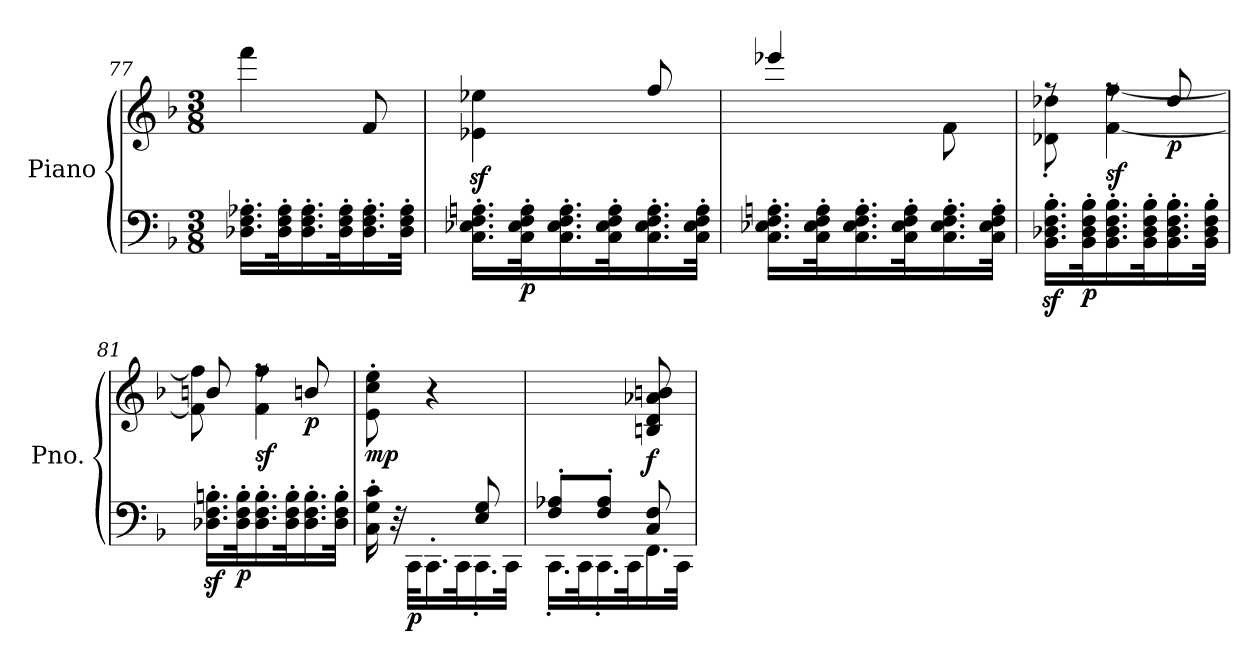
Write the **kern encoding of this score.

**kern	**kern	**dynam
*part1	*part1	*part1
*staff2	*staff1	*staff1/2
*I"Piano	*	*
*I'Pno.	*	*
*clefF4	*clefG2	*
*k[b-]	*k[b-]	*
*M3/8	*M3/8	*
=77	=77	=77
16.D-X\' 16.F\' 16.A-X\'LL	4fff\	.
32D-\' 32F\' 32A-\'K	.	.
16.D-\' 16.F\' 16.A-\'	.	.
32D-\' 32F\' 32A-\'K	.	.
16.D-\' 16.F\' 16.A-\'	8f/	.
32D-\' 32F\' 32A-\'JJk	.	.
=78	=78	=78
16.C\' 16.E-X\' 16.F\' 16.An\'LL	4e-X\z< 4ee-X\z<	.
!	!	!LO:DY:b=2
32C\' 32E-\' 32F\' 32A\'K	.	p
16.C\' 16.E-\' 16.F\' 16.A\'	.	.
32C\' 32E-\' 32F\' 32A\'K	.	.
16.C\' 16.E-\' 16.F\' 16.A\'	8ff/	.
32C\' 32E-\' 32F\' 32A\'JJk	.	.
!!LO:LB:g=z
=79	=79	=79
16.C\' 16.E-X\' 16.F\' 16.An\'LL	4eee-X/	.
32C\' 32E-\' 32F\' 32A\'K	.	.
16.C\' 16.E-\' 16.F\' 16.A\'	.	.
32C\' 32E-\' 32F\' 32A\'K	.	.
16.C\' 16.E-\' 16.F\' 16.A\'	8f\	.
32C\' 32E-\' 32F\' 32A\'JJk	.	.
=80	=80	=80
*	*^	*
16.BB-\z<' 16.D-X\z<' 16.F\z<' 16.B-\z<'LL	8rff	8d-X\' 8dd-X\'	.
!	!	!	!LO:DY:b=2
32BB-\' 32D-\' 32F\' 32B-\'K	.	.	p
!	!	!	!LO:DY:b
16.BB-\' 16.D-\' 16.F\' 16.B-\'	8rff	[4f\ [4ff\	sf
32BB-\' 32D-\' 32F\' 32B-\'K	.	.	.
!	!	!	!LO:DY:b
16.BB-\' 16.D-\' 16.F\' 16.B-\'	8dd-/	.	p
32BB-\' 32D-\' 32F\' 32B-\'JJk	.	.	.
=81	=81	=81	=81
16.D-X\z<' 16.F\z<' 16.Bn\z<'LL	8bn/	8f\] 8ff\]	.
!	!	!	!LO:DY:b=2
32D-\' 32F\' 32B\'K	.	.	p
!	!	!	!LO:DY:b
16.D-\' 16.F\' 16.B\'	8rff	4f\ 4ff\	sf
32D-\' 32F\' 32B\'K	.	.	.
!	!	!	!LO:DY:b
16.D-\' 16.F\' 16.B\'	8bn/	.	p
32D-\' 32F\' 32B\'JJk	.	.	.
*	*v	*v	*
=82	=82	=82
*^	*	*
!	!	!	!LO:DY:b
16C\' 16G\' 16c\'	16ryy	8e\' 8cc\' 8ee\'	mp
32r	32ryy	.	.
!	!	!	!LO:DY:b=2
32ryy	32CC\KLL	.	p
8ryy	16.CC'\	4r	.
.	32CC\K	.	.
8E/ 8G/	16.CC'\	.	.
.	32CC\JJk	.	.
!!LO:PB:g=z
=83	=83	=83	=83
8F/' 8A-X/'L	16.CC'\LL	4ryy	.
.	32CC\K	.	.
8F/' 8A-/'J	16.CC'\	.	.
.	32CC\K	.	.
!	!	!	!LO:DY:a=2
8C/ 8F/	16.FF\	8Bn/ 8d/ 8a-X/ 8bn/	f
.	32CC\JJk	.	.
*v	*v	*	*
=	=	=
*-	*-	*-
